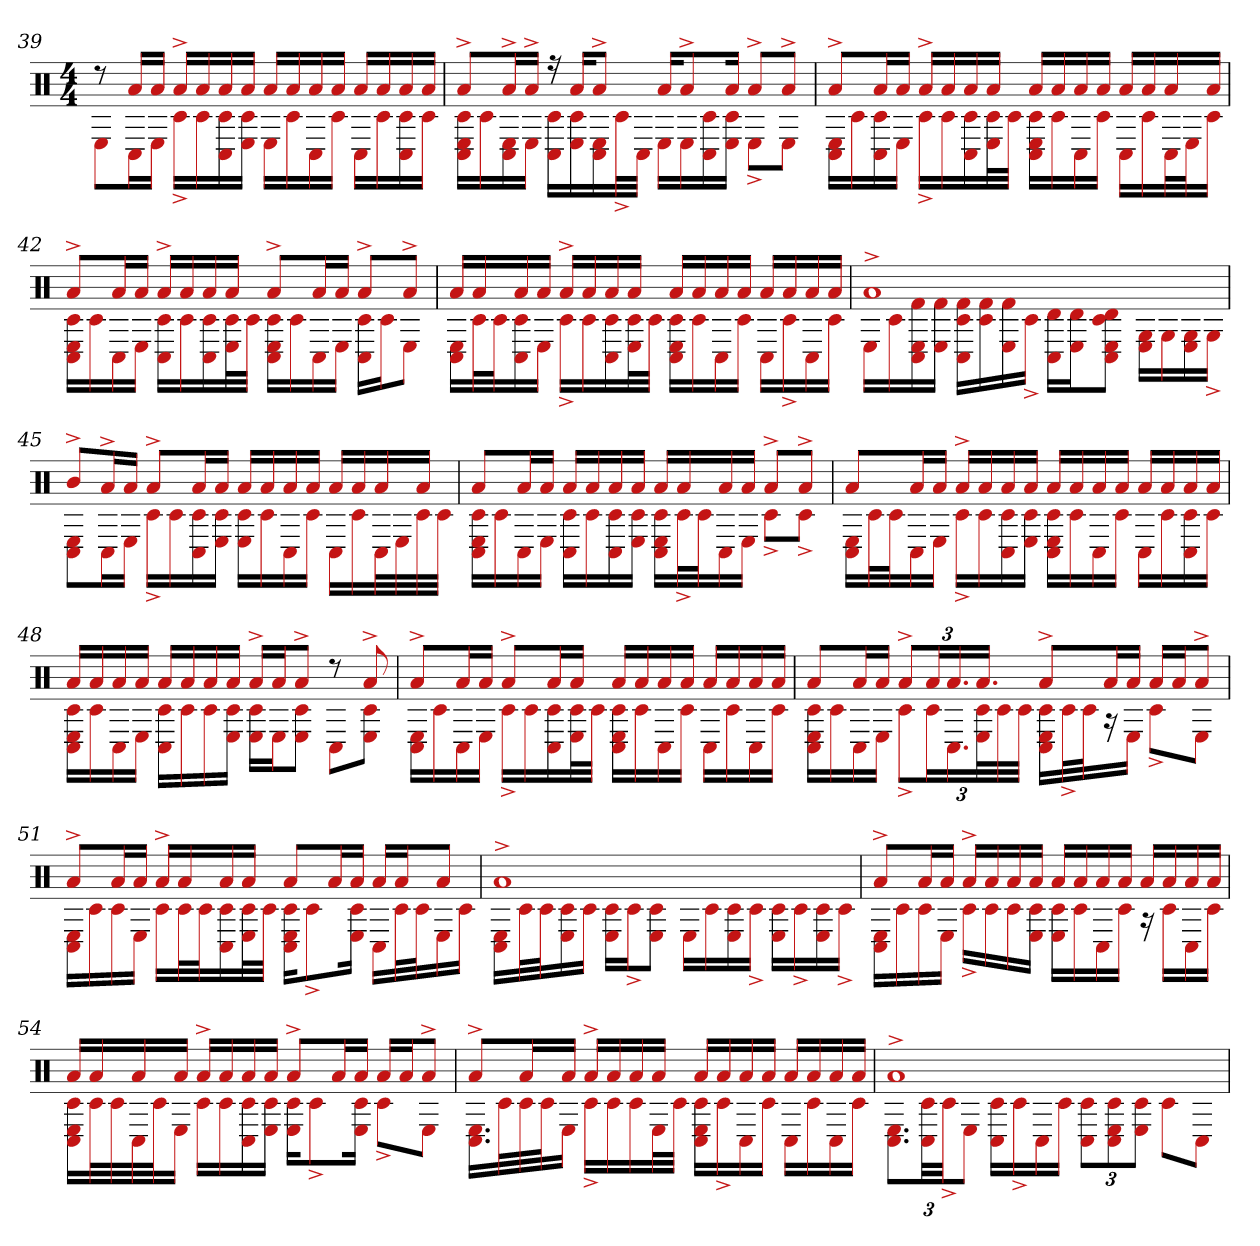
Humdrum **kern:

**kern
*part1
*staff1
*clefX
*k[]
*M4/4
=39
*^
8r	8EL
16aLL	16C#L
16aJJ	16EJJ
16a^LL	16c#^LL
16a	16c#
16a	16C# 16c#
16aJJ	16E 16c#JJ
16aLL	16ELL
16a	16c#
16a	16C#
16aJJ	16c#JJ
16aLL	16C#LL
16a	16c#
16a	16C# 16c#
16aJJ	16c#JJ
=40	=40
8a^L	16C# 16c# 16ELL
.	16c#
16a^L	16C# 16E
16a^JJ	16EJJ
16r	16C# 16c#LL
16aKL	16E 16c#
8a^J	16C# 16E
.	32c#^L
.	32C#JJJ
16aKL	16ELL
8a^	16E
.	16c# 16C#
16aJk	16E 16c#JJ
8a^L	8E^L
8a^J	8EJ
=41	=41
8a^L	16E 16C#LL
.	16c#
16aL	16C# 16c#
16aJJ	16EJJ
16a^LL	16c#^LL
16a	16c#
16a	16C# 16c#
16aJJ	32c# 32EL
.	32c#JJJ
16aLL	16C# 16E 16c#LL
16a	16c#
16a	16C#
16aJJ	16c#JJ
16aLL	16C#LL
16a	16c#
16a	32C#L
.	32EJ
16aJJ	16c#JJ
=42	=42
8a^L	16c# 16C# 16ELL
.	16c#
16aL	16C#
16aJJ	16EJJ
16a^LL	16C# 16c#LL
16a	16c#
16a	16C# 16c#
16aJJ	32c# 32EL
.	32c#JJJ
8a^L	16c# 16C# 16ELL
.	16c#
16aL	16C#
16aJJ	16EJJ
8a^L	16c# 16C#LL
.	16c#J
8a^J	8EJ
=43	=43
16aLL	16E 16C#LL
16a	32c#L
.	32c#J
16a	16C# 16c#
16aJJ	16EJJ
16a^LL	16c#^LL
16a	16c#
16a	16c# 16C#
16aJJ	32E 32c#L
.	32c#JJJ
16aLL	16C# 16E 16c#LL
16a	16c#
16a	16C#
16aJJ	16c#JJ
16aLL	16C#LL
16a	16c#^
16a	16C#
16aJJ	16c#JJ
=44	=44
1a^	16ELL
.	16c#
.	16E 16f# 16C#
.	16E 16f#JJ
.	16f# 16c# 16C#LL
.	16f# 16c#
.	16f# 16E
.	16c#^JJ
.	16C# 16dLL
.	16d 16EJ
.	8d 8C# 8E 8c#J
.	16E 16GLL
.	16G
.	16E 16G
.	16G^JJ
=45	=45
8b^L	8E 8C#L
16a^L	16C#L
16aJJ	16EJJ
8a^L	16c#^LL
.	16c#
16aL	16C# 16c#
16aJJ	16E 16c#JJ
16aLL	16c# 16ELL
16a	16c#
16a	16C#
16aJJ	16c#JJ
16aLL	16C#LL
16a	16c#
16a	32C#L
.	32E
16aJJ	32c#
.	32c#JJJ
=46	=46
8aL	16C# 16c# 16ELL
.	16c#
16aL	16C#
16aJJ	16EJJ
16aLL	16C# 16c#LL
16a	16c#
16a	16C# 16c#
16aJJ	16c# 16EJJ
16aLL	16C# 16E 16c#LL
16a	32c#^L
.	32c#J
16a	16C#
16aJJ	16EJJ
8a^L	8c#^L
8a^J	8c#^J
=47	=47
8aL	16E 16C#LL
.	32c#L
.	32c#J
16aL	16C#
16aJJ	16EJJ
16a^LL	16c#^LL
16a	16c#
16a	16C# 16c#
16aJJ	16E 16c#JJ
16aLL	16C# 16c# 16ELL
16a	16c#
16a	16C#
16aJJ	16c#JJ
16aLL	16C#LL
16a	16c#
16a	16C# 16c#
16aJJ	16c#JJ
=48	=48
16aLL	16C# 16c# 16ELL
16a	16c#
16a	16C#
16aJJ	16EJJ
16aLL	16C# 16c#LL
16a	16c#
16a	16c#
16aJJ	16E 16c#JJ
16a^LL	16c# 16ELL
16aJ	16EJ
8a^J	8E 8c#J
8r	8C#L
8a^	8c# 8EJ
=49	=49
8a^L	16C# 16ELL
.	16c#
16aL	16C#
16aJJ	16EJJ
8a^L	16c#^LL
.	16c#
16aL	16c# 16C#
16aJJ	32E 32c#L
.	32c#JJJ
16aLL	16C# 16c# 16ELL
16a	16c#
16a	16C#
16aJJ	16c#JJ
16aLL	16C#LL
16a	16c#
16a	16C#
16aJJ	16c#JJ
=50	=50
8aL	16C# 16c# 16ELL
.	16c#
16aL	16C#
16aJJ	16EJJ
12a^L	12c#^L
24aL	24c#L
24.a	24.C#
24.aJJ	48c# 48EL
.	48c#
.	48c#JJJ
8a^L	16C# 16E 16c#LL
.	32c#^L
.	32c#J
16aL	16r
16aJJ	16EJJ
16aLL	8c#^L
16aJ	.
8a^J	8EJ
=51	=51
8a^L	16E 16C#LL
.	16c#
16aL	16c#
16aJJ	16EJJ
16a^LL	16c#LL
16a	32c#L
.	32c#J
16a	16C# 16c#
16aJJ	32c# 32EL
.	32c#JJJ
8aL	16C# 16c# 16EKL
.	8c#^
16aL	.
16aJJ	16E 16c#Jk
16aLL	16C#LL
16aJ	32c#L
.	32c#J
8aJ	16E
.	16c#JJ
=52	=52
1a^	16C# 16ELL
.	32c#L
.	32c#J
.	16E 16c#
.	16c#JJ
.	16E 16c#LL
.	16c#^J
.	8E 8c#J
.	16ELL
.	16c#
.	16E 16c#
.	16c#^JJ
.	16E 16c#LL
.	16c#^
.	16c# 16E
.	16c#^JJ
=53	=53
8a^L	16C# 16ELL
.	16c#
16aL	16c#
16aJJ	16EJJ
16a^LL	16c#^LL
16a	16c#
16a	16c#
16aJJ	16E 16c#JJ
16aLL	16c# 16ELL
16a	16c#
16a	16C#
16aJJ	16c#JJ
16aLL	16r
16a	16c#LL
16a	16C#
16aJJ	16c#JJ
=54	=54
16aLL	16C# 16E 16c#LL
16a	32c#L
.	32c#
16a	32C#
.	32c#J
16aJJ	16EJJ
16a^LL	16c#LL
16a	16c#
16a	16c# 16C#
16aJJ	16c# 16EJJ
8a^L	16c# 16EKL
.	8c#^
16aL	.
16aJJ	16c# 16EJk
16aLL	8c#^L
16aJ	.
8a^J	8EJ
=55	=55
8a^L	16.E 16.C#LL
.	32c#L
16aL	32c#
.	32c#J
16aJJ	16EJJ
16a^LL	16c#^LL
16a	16c#
16a	16c#
16aJJ	32EL
.	32c#JJJ
16aLL	16E 16C# 16c#LL
16a	16c#^
16a	16C#
16aJJ	16c#JJ
16aLL	16C#LL
16a	16c#
16a	16C#
16aJJ	16c#JJ
=56	=56
1a^	12.C# 12.EL
.	48c# 48C#LL
.	48c#^JJ
.	12EJ
.	16C# 16c#LL
.	16c#^
.	16C#
.	16c#JJ
.	12C# 12c#L
.	12E 12C# 12c#
.	12c# 12EJ
.	8c#L
.	8C#J
*v	*v
=
*-
